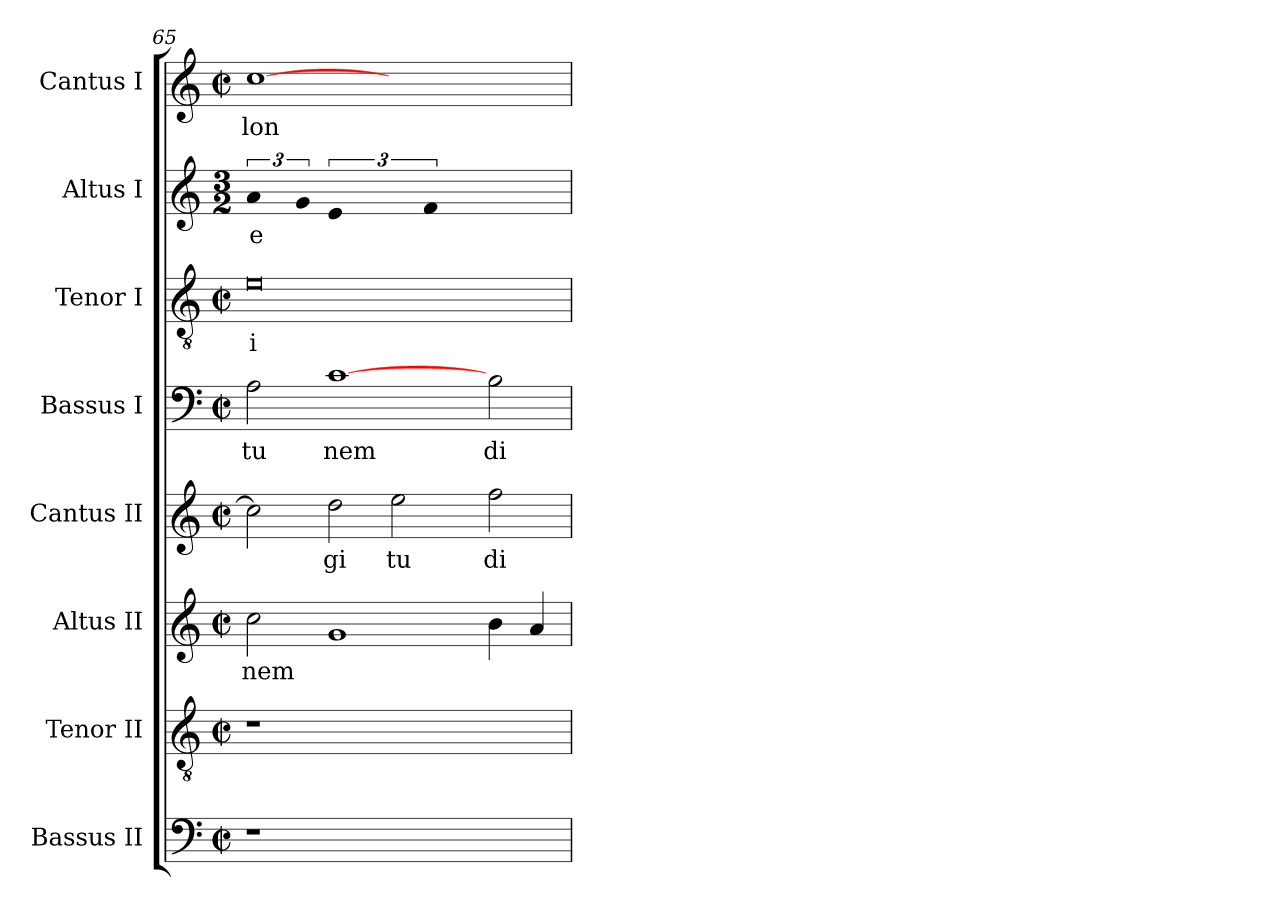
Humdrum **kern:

**kern	**kern	**kern	**text	**kern	**text	**kern	**text	**kern	**text	**kern	**text	**kern	**text
*part8	*part7	*part6	*part6	*part5	*part5	*part4	*part4	*part3	*part3	*part2	*part2	*part1	*part1
*staff8	*staff7	*staff6	*staff6	*staff5	*staff5	*staff4	*staff4	*staff3	*staff3	*staff2	*staff2	*staff1	*staff1
*I"Bassus II	*I"Tenor II	*I"Altus II	*	*I"Cantus II	*	*I"Bassus I	*	*I"Tenor I	*	*I"Altus I	*	*I"Cantus I	*
!!LO:PB:g=z
*clefF4	*clefGv2	*clefG2	*	*clefG2	*	*clefF4	*	*clefGv2	*	*clefG2	*	*clefG2	*
*M2/2	*M2/2	*M2/2	*	*M2/2	*	*M2/2	*	*M2/2	*	*M3/2	*	*M2/2	*
*met(c|)	*met(c|)	*met(c|)	*	*met(c|)	*	*met(c|)	*	*met(c|)	*	*	*	*met(c|)	*
=65	=65	=65	=65	=65	=65	=65	=65	=65	=65	=65	=65	=65	=65
!	!	!	!LO:LY:b	!	!	!	!LO:LY:b:cj	!LO:N:vis=0	!LO:LY:b:cj	!LO:N:vis=2	!LO:LY:b:cj	!	!LO:LY:b:cj
1r	1r	2cc\	-nem	2cc\]	.	2A\	tu	1e	-i	3a/	e	[>1cc	lon
!	!	!	!	!	!	!	!	!	!	!LO:N:vis=4	!	!	!
.	.	.	.	.	.	.	.	.	.	6g/	.	.	.
!	!	!	!	!	!LO:LY:b:cj	!	!LO:LY:b	!	!	!LO:N:vis=1	!	!	!
.	.	1g	.	2dd\	-gi	[>1c	nem	.	.	3%2e	.	.	.
!	!	!	!	!	!LO:LY:b:cj	!	!	!	!	!	!	!	!
1ryy	1ryy	.	.	2ee\	tu	.	.	1ryy	.	.	.	1ryy	.
!	!	!	!	!	!	!	!	!	!	!LO:N:vis=4	!	!	!
.	.	.	.	.	.	.	.	.	.	6f/	.	.	.
.	.	.	.	.	.	.	.	.	.	3%2ryy	.	.	.
!	!	!	!	!	!LO:LY:b:cj	!	!LO:LY:b:cj	!	!	!	!	!	!
.	.	4b\	.	2ff\	di	2B\	di	.	.	.	.	.	.
.	.	4a/	.	.	.	.	.	.	.	.	.	.	.
=	=	=	=	=	=	=	=	=	=	=	=	=	=
*-	*-	*-	*-	*-	*-	*-	*-	*-	*-	*-	*-	*-	*-
